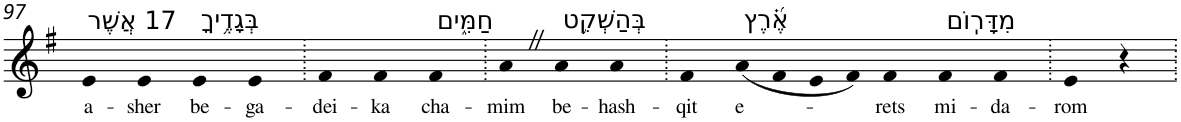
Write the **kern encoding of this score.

**kern	**text
*part1	*part1
*staff1	*staff1
*I"Piano	*
*I'Pno	*
!!LO:PB:g=z
*clefG2	*
*k[f#]	*
*G:	*
=97	=97
!LO:TX:a:t=17 אֲשֶׁר	!
!	!LO:LY:b
4e	a-
!	!LO:LY:b
4e	-sher
!LO:TX:a:t=בְּגָדֶ֥יךָ	!
!	!LO:LY:b
4e	be-
!	!LO:LY:b
4e	-ga-
=98.	=98.
!	!LO:LY:b
4f#	-dei-
!	!LO:LY:b
4f#	-ka
!LO:TX:a:t=חַמִּ֑ים	!
!	!LO:LY:b
4f#	cha-
=99.	=99.
!	!LO:LY:b
4aZ	-mim
!LO:TX:a:t=בְּהַשְׁקִ֥ט	!
!	!LO:LY:b
4a	be-
!	!LO:LY:b
4a	-hash-
=100.	=100.
!	!LO:LY:b
4f#	-qit
!LO:TX:a:t=אֶ֝֗רֶץ	!
!	!LO:LY:b
(8a	e-
8f#	.
8e	.
8f#)	.
!	!LO:LY:b
4f#	-rets
!LO:TX:a:t=מִדָּרֽוֹם	!
!	!LO:LY:b
4f#	mi-
!	!LO:LY:b
4f#	-da-
=101.	=101.
!	!LO:LY:b
4e	-rom
4r	.
=.	=.
*-	*-
